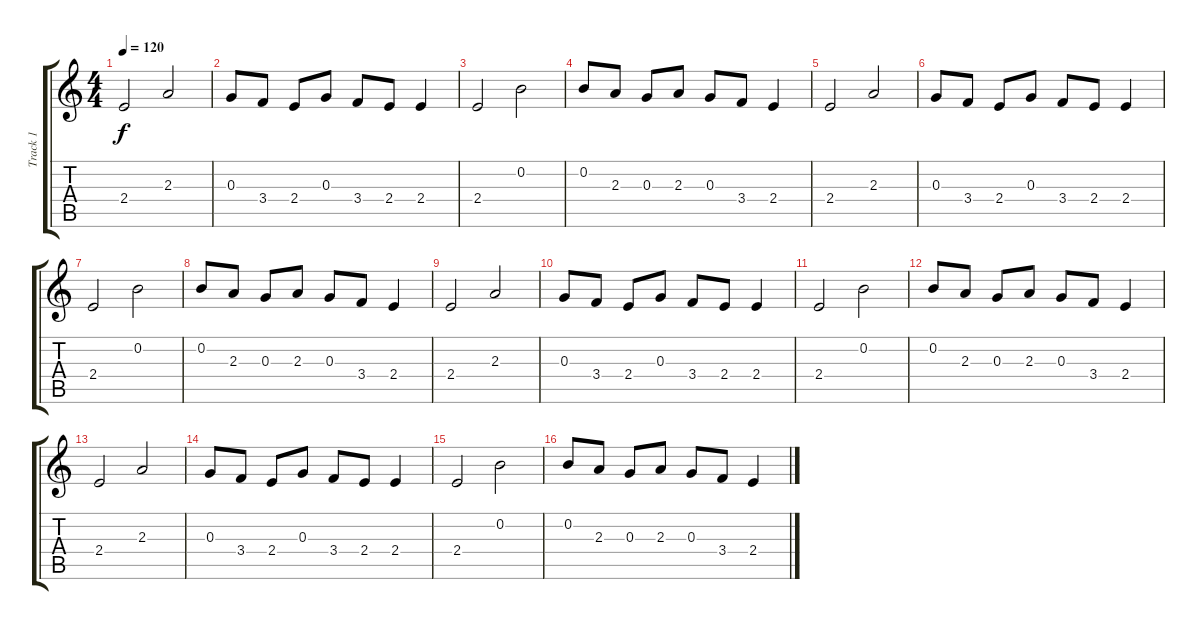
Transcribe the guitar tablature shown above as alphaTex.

\track ("Track 1" "Track 1") {instrument electricguitarmuted}
\staff {score tabs}
\tuning (E4 B3 G3 D3 A2 E2) {hide}
\ts (4 4)
\tempo 120
\clef g2
\ks c
2.4.2{dy f} 2.3.2 |
0.3.8 3.4.8 2.4.8 0.3.8 3.4.8 2.4.8 2.4.4 |
2.4.2 0.2.2 |
0.2.8 2.3.8 0.3.8 2.3.8 0.3.8 3.4.8 2.4.4 |
2.4.2 2.3.2 |
0.3.8 3.4.8 2.4.8 0.3.8 3.4.8 2.4.8 2.4.4 |
2.4.2 0.2.2 |
0.2.8 2.3.8 0.3.8 2.3.8 0.3.8 3.4.8 2.4.4 |
2.4.2 2.3.2 |
0.3.8 3.4.8 2.4.8 0.3.8 3.4.8 2.4.8 2.4.4 |
2.4.2 0.2.2 |
0.2.8 2.3.8 0.3.8 2.3.8 0.3.8 3.4.8 2.4.4 |
2.4.2 2.3.2 |
0.3.8 3.4.8 2.4.8 0.3.8 3.4.8 2.4.8 2.4.4 |
2.4.2 0.2.2 |
0.2.8 2.3.8 0.3.8 2.3.8 0.3.8 3.4.8 2.4.4
